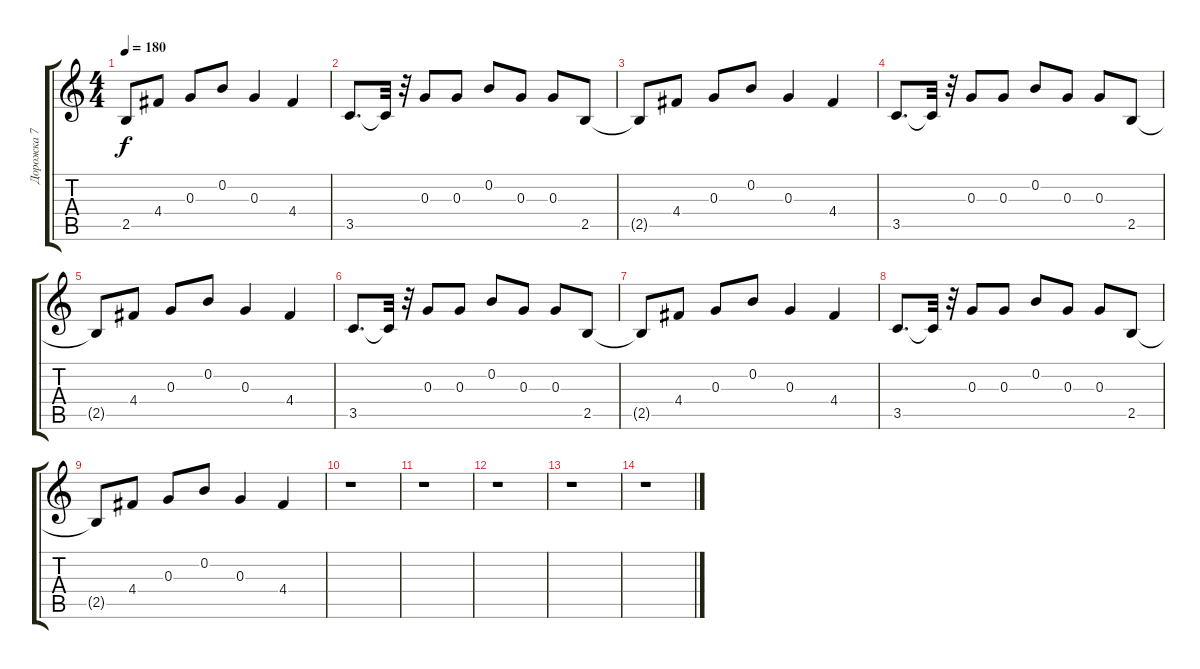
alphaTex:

\track ("Дорожка 7" "Дорожка 7") {instrument electricguitarclean}
\staff {score tabs}
\tuning (E4 B3 G3 D3 A2 E2) {hide}
\ts (4 4)
\tempo 180
\clef g2
\ks c
2.5{t}.8{dy f} 4.4.8 0.3.8 0.2.8 0.3.4 4.4.4 |
3.5.8{d} 3.5{t}.32 r.32 0.3.8 0.3.8 0.2.8 0.3.8 0.3.8 2.5.8 |
2.5{t}.8 4.4.8 0.3.8 0.2.8 0.3.4 4.4.4 |
3.5.8{d} 3.5{t}.32 r.32 0.3.8 0.3.8 0.2.8 0.3.8 0.3.8 2.5.8 |
2.5{t}.8 4.4.8 0.3.8 0.2.8 0.3.4 4.4.4 |
3.5.8{d} 3.5{t}.32 r.32 0.3.8 0.3.8 0.2.8 0.3.8 0.3.8 2.5.8 |
2.5{t}.8 4.4.8 0.3.8 0.2.8 0.3.4 4.4.4 |
3.5.8{d} 3.5{t}.32 r.32 0.3.8 0.3.8 0.2.8 0.3.8 0.3.8 2.5.8 |
2.5{t}.8 4.4.8 0.3.8 0.2.8 0.3.4 4.4.4 |
r.1 |
r.1 |
r.1 |
r.1 |
r.1
